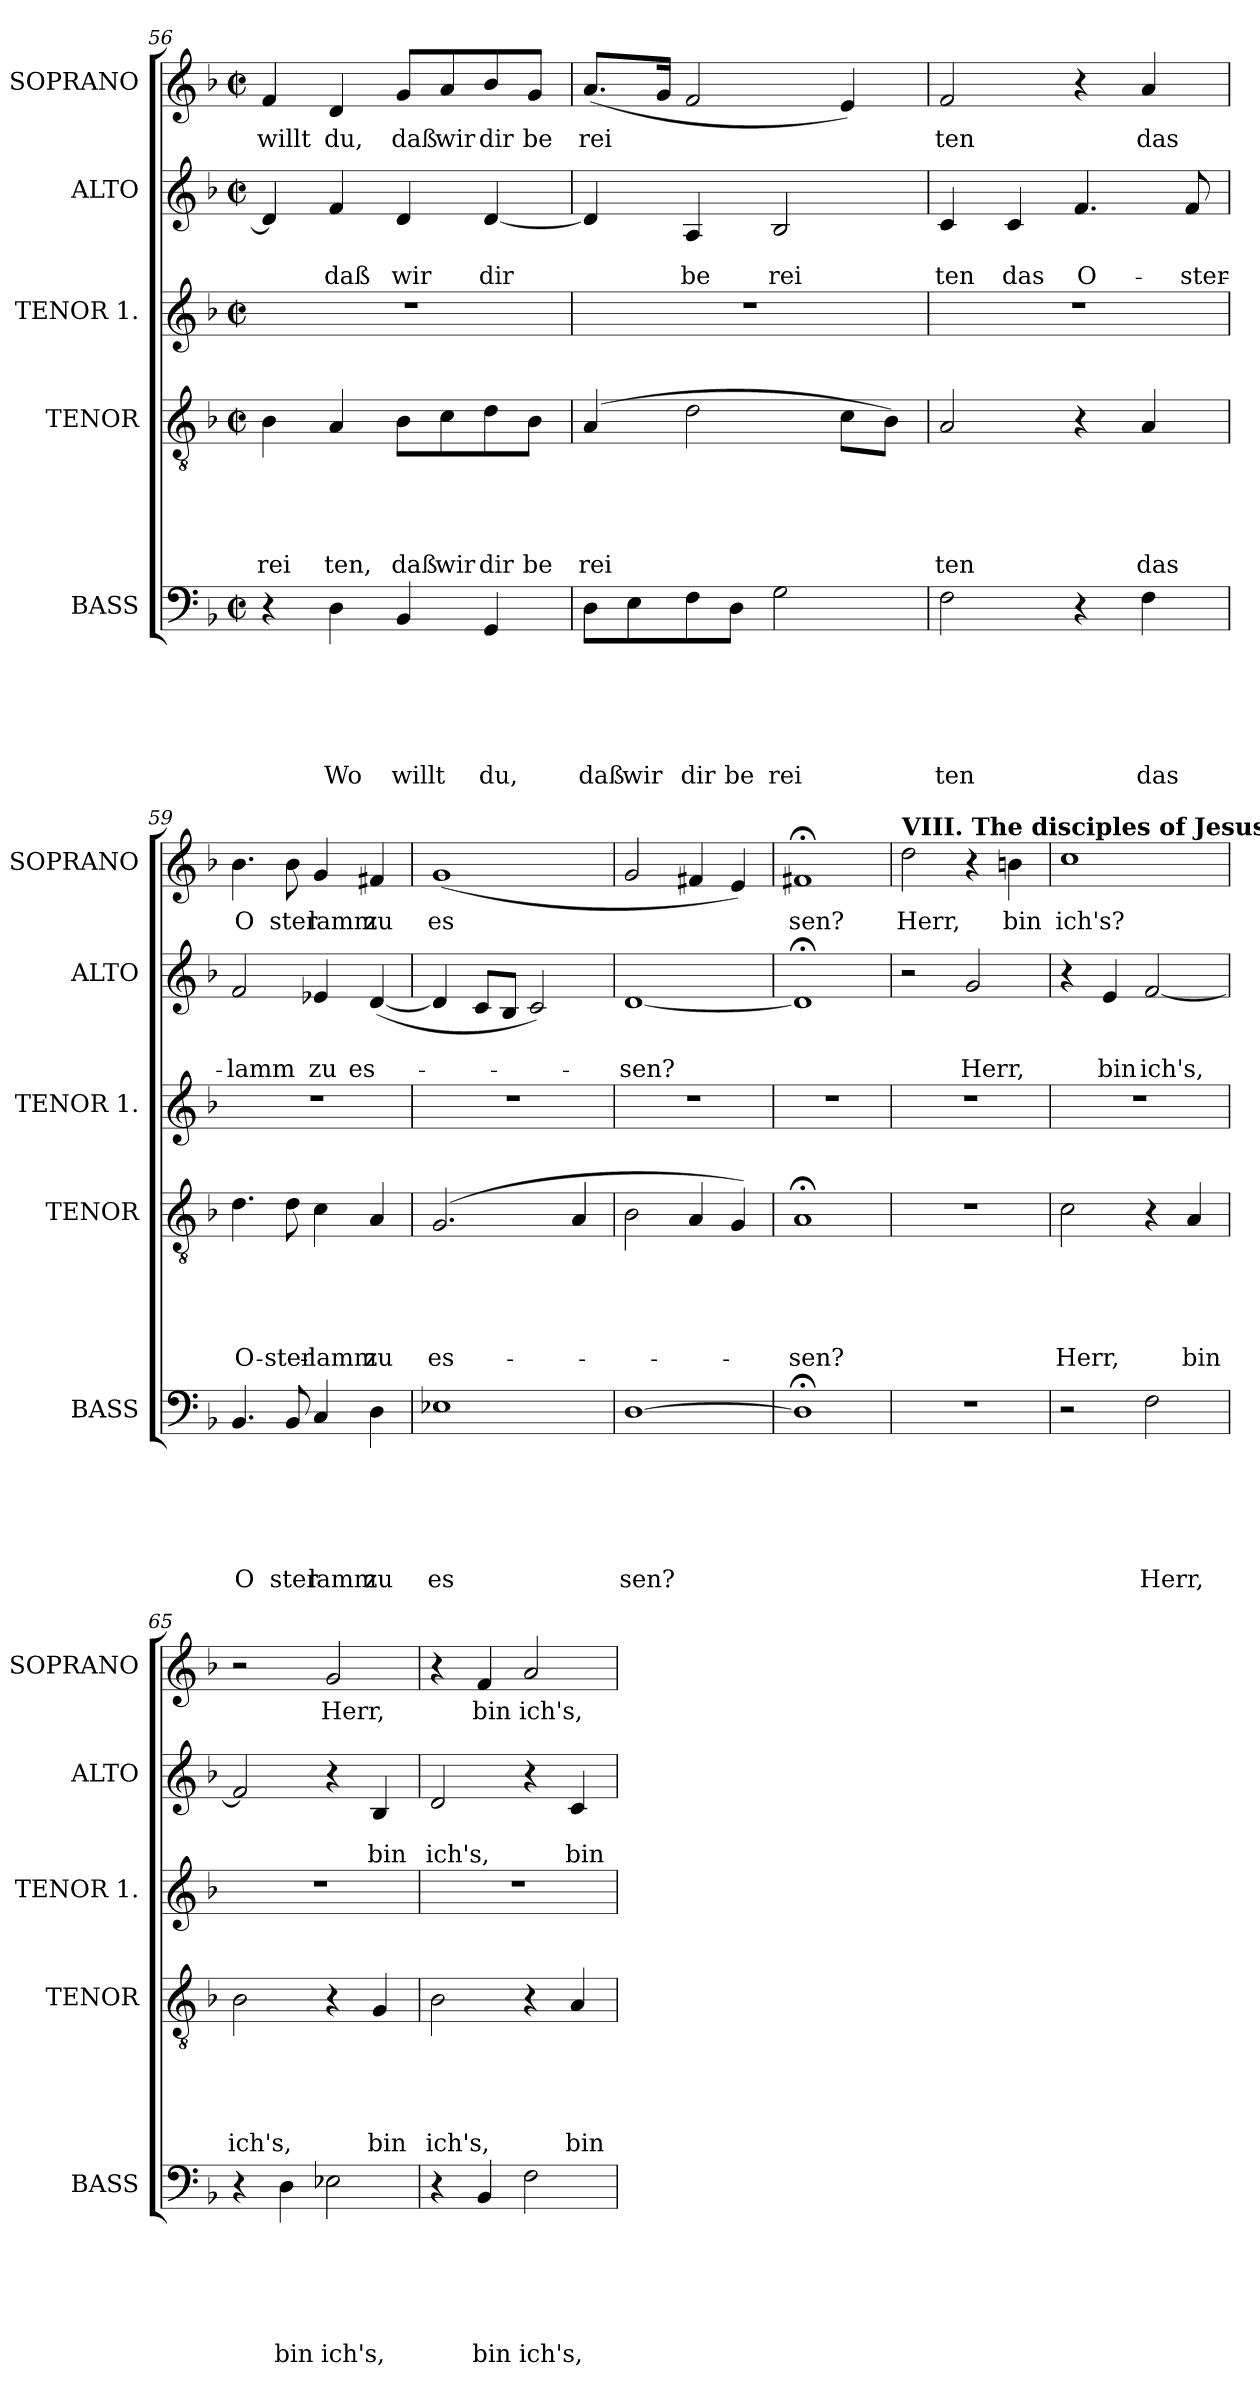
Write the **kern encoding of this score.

**kern	**text	**text	**text	**text	**text	**text	**kern	**text	**text	**text	**text	**text	**kern	**kern	**text	**text	**kern	**text
*part5	*part5	*part5	*part5	*part5	*part5	*part5	*part4	*part4	*part4	*part4	*part4	*part4	*part3	*part2	*part2	*part2	*part1	*part1
*staff5	*staff5	*staff5	*staff5	*staff5	*staff5	*staff5	*staff4	*staff4	*staff4	*staff4	*staff4	*staff4	*staff3	*staff2	*staff2	*staff2	*staff1	*staff1
*I"BASS	*	*	*	*	*	*	*I"TENOR	*	*	*	*	*	*I"TENOR 1.	*I"ALTO	*	*	*I"SOPRANO	*
*I'BASS	*	*	*	*	*	*	*I'TENOR	*	*	*	*	*	*I'TENOR 1.	*I'ALTO	*	*	*I'SOPRANO	*
*clefF4	*	*	*	*	*	*	*clefGv2	*	*	*	*	*	*clefG2	*clefG2	*	*	*clefG2	*
*k[b-]	*	*	*	*	*	*	*k[b-]	*	*	*	*	*	*k[b-]	*k[b-]	*	*	*k[b-]	*
*F:	*	*	*	*	*	*	*F:	*	*	*	*	*	*F:	*F:	*	*	*F:	*
*M2/2	*	*	*	*	*	*	*M2/2	*	*	*	*	*	*M2/2	*M2/2	*	*	*M2/2	*
*met(c|)	*	*	*	*	*	*	*met(c|)	*	*	*	*	*	*met(c|)	*met(c|)	*	*	*met(c|)	*
=56	=56	=56	=56	=56	=56	=56	=56	=56	=56	=56	=56	=56	=56	=56	=56	=56	=56	=56
!	!	!	!	!	!	!	!	!	!	!	!	!LO:LY:b	!	!	!	!	!	!LO:LY:b
4r	.	.	.	.	.	.	4B-\	.	.	.	.	rei	1r	4d/]	.	.	4f/	willt
!	!	!	!	!	!	!LO:LY:b	!	!	!	!	!	!LO:LY:b	!	!	!	!LO:LY:b	!	!LO:LY:b
4D\	.	.	.	.	.	Wo	4A/	.	.	.	.	ten,	.	4f/	.	daß	4d/	du,
!	!	!	!	!	!	!LO:LY:b	!	!	!	!	!	!LO:LY:b	!	!	!	!LO:LY:b	!	!LO:LY:b
4BB-/	.	.	.	.	.	willt	8B-\L	.	.	.	.	daß	.	4d/	.	wir	8g/L	daß
!	!	!	!	!	!	!	!	!	!	!	!	!LO:LY:b	!	!	!	!	!	!LO:LY:b
.	.	.	.	.	.	.	8c\	.	.	.	.	wir	.	.	.	.	8a/	wir
!	!	!	!	!	!	!LO:LY:b	!	!	!	!	!	!LO:LY:b	!	!	!	!LO:LY:b	!	!LO:LY:b
4GG/	.	.	.	.	.	du,	8d\	.	.	.	.	dir	.	[<4d/	.	dir	8b-/	dir
!	!	!	!	!	!	!	!	!	!	!	!	!LO:LY:b	!	!	!	!	!	!LO:LY:b
.	.	.	.	.	.	.	8B-\J	.	.	.	.	be	.	.	.	.	8g/J	be
=57	=57	=57	=57	=57	=57	=57	=57	=57	=57	=57	=57	=57	=57	=57	=57	=57	=57	=57
!	!	!	!	!	!	!LO:LY:b	!	!	!	!	!	!LO:LY:b	!	!	!	!	!	!LO:LY:b
8D\L	.	.	.	.	.	daß	(4A/	.	.	.	.	rei	1r	4d/]	.	.	(<8.a/L	rei
!	!	!	!	!	!	!LO:LY:b	!	!	!	!	!	!	!	!	!	!	!	!
8E\	.	.	.	.	.	wir	.	.	.	.	.	.	.	.	.	.	.	.
.	.	.	.	.	.	.	.	.	.	.	.	.	.	.	.	.	16g/Jk	.
!	!	!	!	!	!	!LO:LY:b	!	!	!	!	!	!	!	!	!	!LO:LY:b	!	!
8F\	.	.	.	.	.	dir	2d\	.	.	.	.	.	.	4A/	.	be	2f/	.
!	!	!	!	!	!	!LO:LY:b	!	!	!	!	!	!	!	!	!	!	!	!
8D\J	.	.	.	.	.	be	.	.	.	.	.	.	.	.	.	.	.	.
!	!	!	!	!	!	!LO:LY:b	!	!	!	!	!	!	!	!	!	!LO:LY:b	!	!
2G\	.	.	.	.	.	rei	.	.	.	.	.	.	.	2B-/	.	rei	.	.
.	.	.	.	.	.	.	8c\L	.	.	.	.	.	.	.	.	.	4e/)	.
.	.	.	.	.	.	.	8B-\J)	.	.	.	.	.	.	.	.	.	.	.
!!LO:PB:g=z
=58	=58	=58	=58	=58	=58	=58	=58	=58	=58	=58	=58	=58	=58	=58	=58	=58	=58	=58
!	!	!	!	!	!	!LO:LY:b	!	!	!	!	!	!LO:LY:b	!	!	!	!LO:LY:b	!	!LO:LY:b
2F\	.	.	.	.	.	ten	2A/	.	.	.	.	ten	1r	4c/	.	ten	2f/	ten
!	!	!	!	!	!	!	!	!	!	!	!	!	!	!	!	!LO:LY:b	!	!
.	.	.	.	.	.	.	.	.	.	.	.	.	.	4c/	.	das	.	.
!	!	!	!	!	!	!	!	!	!	!	!	!	!	!	!	!LO:LY:b	!	!
4r	.	.	.	.	.	.	4r	.	.	.	.	.	.	4.f/	.	O-	4r	.
!	!	!	!	!	!	!LO:LY:b	!	!	!	!	!	!LO:LY:b	!	!	!	!	!	!LO:LY:b
4F\	.	.	.	.	.	das	4A/	.	.	.	.	das	.	.	.	.	4a/	das
!	!	!	!	!	!	!	!	!	!	!	!	!	!	!	!	!LO:LY:b	!	!
.	.	.	.	.	.	.	.	.	.	.	.	.	.	8f/	.	-ster-	.	.
=59	=59	=59	=59	=59	=59	=59	=59	=59	=59	=59	=59	=59	=59	=59	=59	=59	=59	=59
!	!	!	!	!	!	!LO:LY:b	!	!	!	!	!	!LO:LY:b	!	!	!	!LO:LY:b	!	!LO:LY:b
4.BB-/	.	.	.	.	.	O	4.d\	.	.	.	.	O-	1r	2f/	.	-lamm	4.b-\	O
!	!	!	!	!	!	!LO:LY:b	!	!	!	!	!	!LO:LY:b	!	!	!	!	!	!LO:LY:b
8BB-/	.	.	.	.	.	ster	8d\	.	.	.	.	-ster-	.	.	.	.	8b-\	ster
!	!	!	!	!	!	!LO:LY:b	!	!	!	!	!	!LO:LY:b	!	!	!	!LO:LY:b	!	!LO:LY:b
4C/	.	.	.	.	.	lamm	4c\	.	.	.	.	-lamm	.	4e-X/	.	zu	4g/	lamm
!	!	!	!	!	!	!LO:LY:b	!	!	!	!	!	!LO:LY:b	!	!	!	!LO:LY:b	!	!LO:LY:b
4D\	.	.	.	.	.	zu	4A/	.	.	.	.	zu	.	(<[<4d/	.	es-	4f#X/	zu
=60	=60	=60	=60	=60	=60	=60	=60	=60	=60	=60	=60	=60	=60	=60	=60	=60	=60	=60
!	!	!	!	!	!	!LO:LY:b	!	!	!	!	!	!LO:LY:b	!	!	!	!	!	!LO:LY:b
1E-X	.	.	.	.	.	es	(2.G/	.	.	.	.	es-	1r	4d/]	.	.	(<1g	es
.	.	.	.	.	.	.	.	.	.	.	.	.	.	8c/L	.	.	.	.
.	.	.	.	.	.	.	.	.	.	.	.	.	.	8B-/J	.	.	.	.
.	.	.	.	.	.	.	.	.	.	.	.	.	.	2c/)	.	.	.	.
.	.	.	.	.	.	.	4A/	.	.	.	.	.	.	.	.	.	.	.
=61	=61	=61	=61	=61	=61	=61	=61	=61	=61	=61	=61	=61	=61	=61	=61	=61	=61	=61
!	!	!	!	!	!	!LO:LY:b	!	!	!	!	!	!	!	!	!	!LO:LY:b	!	!
[>1D	.	.	.	.	.	sen?	2B-\	.	.	.	.	.	1r	[<1d	.	-sen?	2g/	.
.	.	.	.	.	.	.	4A/	.	.	.	.	.	.	.	.	.	4f#X/	.
.	.	.	.	.	.	.	4G/)	.	.	.	.	.	.	.	.	.	4e/)	.
=62	=62	=62	=62	=62	=62	=62	=62	=62	=62	=62	=62	=62	=62	=62	=62	=62	=62	=62
!	!	!	!	!	!	!	!	!	!	!	!	!LO:LY:b	!	!	!	!	!	!LO:LY:b
1D;<]	.	.	.	.	.	.	1A;	.	.	.	.	-sen?	1r	1d;]	.	.	1f#X;	sen?
!!LO:LB:g=z
=63	=63	=63	=63	=63	=63	=63	=63	=63	=63	=63	=63	=63	=63	=63	=63	=63	=63	=63
!	!	!	!	!	!	!	!	!	!	!	!	!	!	!	!	!	!LO:TX:a:B:t=VIII. The disciples of Jesus	!
!	!	!	!	!	!	!	!	!	!	!	!	!	!	!	!	!	!	!LO:LY:b
1r	.	.	.	.	.	.	1r	.	.	.	.	.	1r	2r	.	.	2dd\	Herr,
!	!	!	!	!	!	!	!	!	!	!	!	!	!	!	!	!LO:LY:b	!	!
.	.	.	.	.	.	.	.	.	.	.	.	.	.	2g/	.	Herr,	4r	.
!	!	!	!	!	!	!	!	!	!	!	!	!	!	!	!	!	!	!LO:LY:b
.	.	.	.	.	.	.	.	.	.	.	.	.	.	.	.	.	4bn\	bin
=64	=64	=64	=64	=64	=64	=64	=64	=64	=64	=64	=64	=64	=64	=64	=64	=64	=64	=64
!	!	!	!	!	!	!	!	!	!	!	!	!LO:LY:b	!	!	!	!	!	!LO:LY:b
2r	.	.	.	.	.	.	2c\	.	.	.	.	Herr,	1r	4r	.	.	1cc	ich's?
!	!	!	!	!	!	!	!	!	!	!	!	!	!	!	!	!LO:LY:b	!	!
.	.	.	.	.	.	.	.	.	.	.	.	.	.	4e/	.	bin	.	.
!	!	!	!	!	!	!LO:LY:b	!	!	!	!	!	!	!	!	!	!LO:LY:b	!	!
2F\	.	.	.	.	.	Herr,	4r	.	.	.	.	.	.	[<2f/	.	ich's,	.	.
!	!	!	!	!	!	!	!	!	!	!	!	!LO:LY:b	!	!	!	!	!	!
.	.	.	.	.	.	.	4A/	.	.	.	.	bin	.	.	.	.	.	.
=65	=65	=65	=65	=65	=65	=65	=65	=65	=65	=65	=65	=65	=65	=65	=65	=65	=65	=65
!	!	!	!	!	!	!	!	!	!	!	!	!LO:LY:b	!	!	!	!	!	!
4r	.	.	.	.	.	.	2B-\	.	.	.	.	ich's,	1r	2f/]	.	.	2r	.
!	!	!	!	!	!	!LO:LY:b	!	!	!	!	!	!	!	!	!	!	!	!
4D\	.	.	.	.	.	bin	.	.	.	.	.	.	.	.	.	.	.	.
!	!	!	!	!	!	!LO:LY:b	!	!	!	!	!	!	!	!	!	!	!	!LO:LY:b
2E-X\	.	.	.	.	.	ich's,	4r	.	.	.	.	.	.	4r	.	.	2g/	Herr,
!	!	!	!	!	!	!	!	!	!	!	!	!LO:LY:b	!	!	!	!LO:LY:b	!	!
.	.	.	.	.	.	.	4G/	.	.	.	.	bin	.	4B-/	.	bin	.	.
=66	=66	=66	=66	=66	=66	=66	=66	=66	=66	=66	=66	=66	=66	=66	=66	=66	=66	=66
!	!	!	!	!	!	!	!	!	!	!	!	!LO:LY:b	!	!	!	!LO:LY:b	!	!
4r	.	.	.	.	.	.	2B-\	.	.	.	.	ich's,	1r	2d/	.	ich's,	4r	.
!	!	!	!	!	!	!LO:LY:b	!	!	!	!	!	!	!	!	!	!	!	!LO:LY:b
4BB-/	.	.	.	.	.	bin	.	.	.	.	.	.	.	.	.	.	4f/	bin
!	!	!	!	!	!	!LO:LY:b	!	!	!	!	!	!	!	!	!	!	!	!LO:LY:b
2F\	.	.	.	.	.	ich's,	4r	.	.	.	.	.	.	4r	.	.	2a/	ich's,
!	!	!	!	!	!	!	!	!	!	!	!	!LO:LY:b	!	!	!	!LO:LY:b	!	!
.	.	.	.	.	.	.	4A/	.	.	.	.	bin	.	4c/	.	bin	.	.
=	=	=	=	=	=	=	=	=	=	=	=	=	=	=	=	=	=	=
*-	*-	*-	*-	*-	*-	*-	*-	*-	*-	*-	*-	*-	*-	*-	*-	*-	*-	*-
